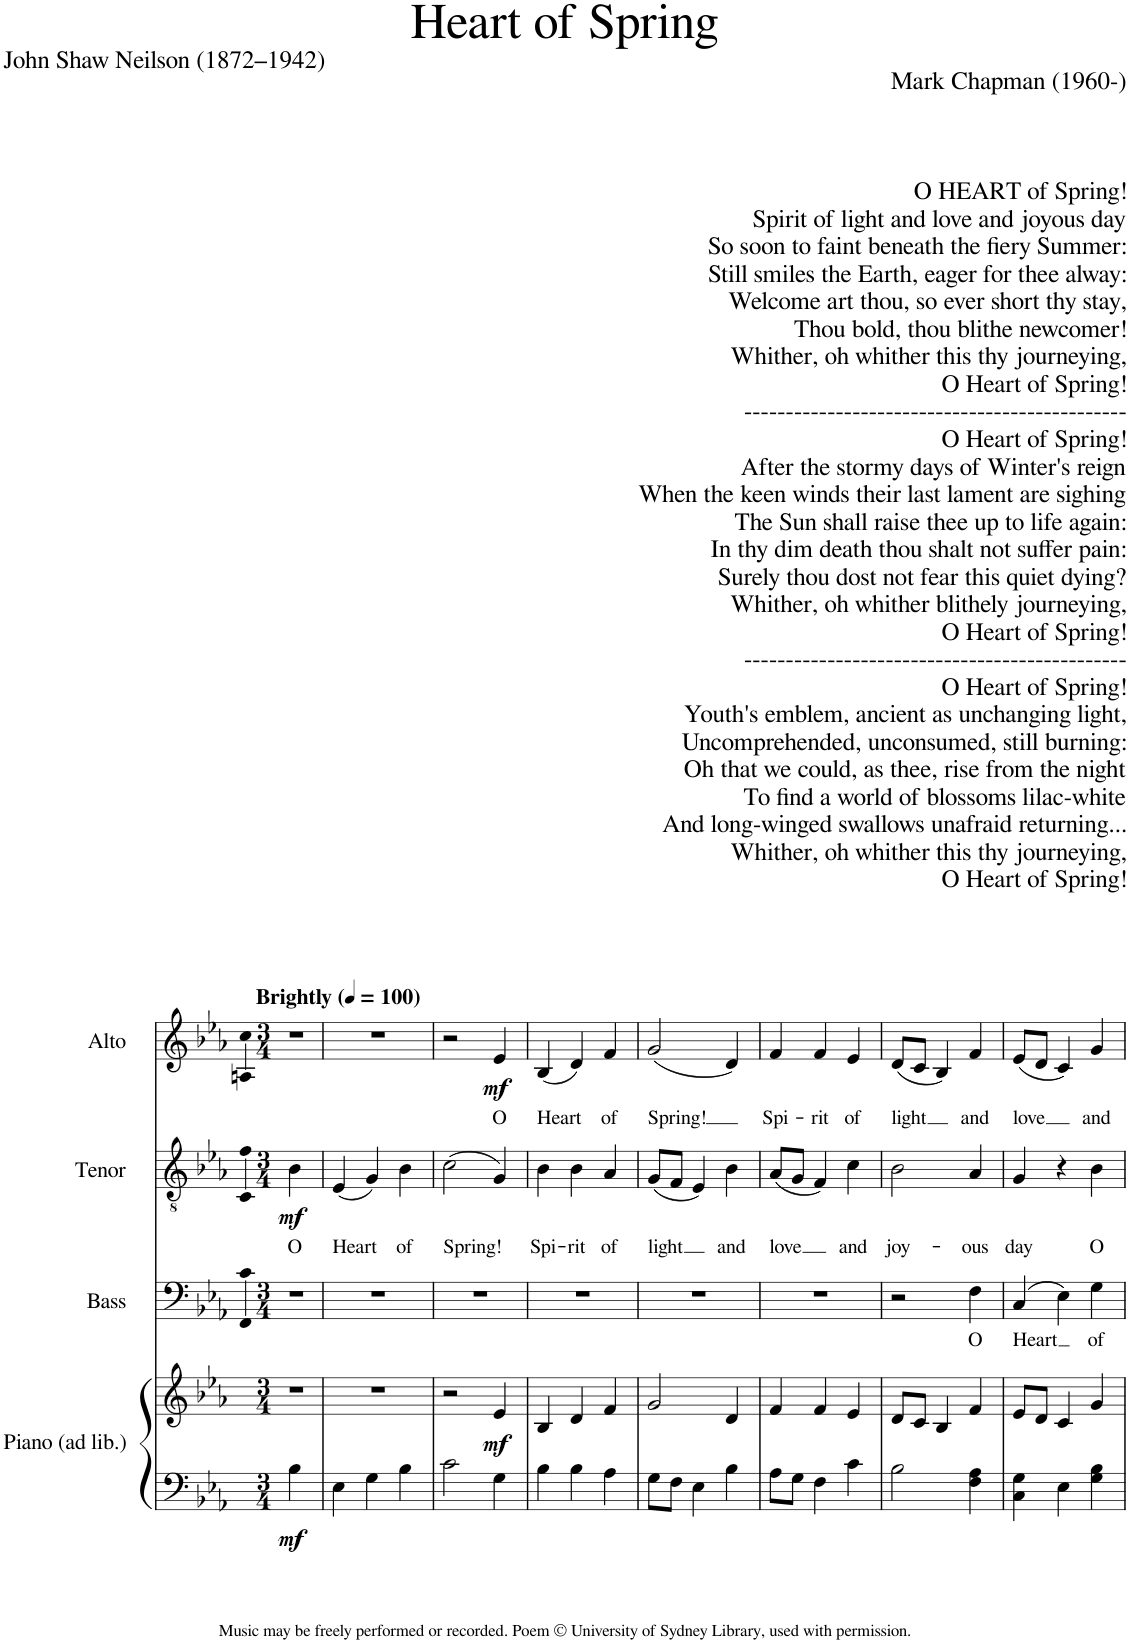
**kern	**kern	**dynam	**kern	**text	**kern	**text	**dynam	**kern	**text	**dynam	**kern
*part5	*part5	*part5	*part4	*part4	*part3	*part3	*part3	*part2	*part2	*part2	*part1
*staff6	*staff5	*staff5/6	*staff4	*staff4	*staff3	*staff3	*staff3	*staff2	*staff2	*staff2	*staff1
*I"Piano (ad lib.)	*	*	*I"Bass	*	*I"Tenor	*	*	*I"Alto	*	*	*I"Soprano
*I'Pno.	*	*	*I'B.	*	*I'T	*	*	*I'A	*	*	*I'S
*clefF4	*clefG2	*	*clefF4	*	*clefGv2	*	*	*clefG2	*	*	*clefG2
*	*	*	*	*	*	*	*	*Trd4c7	*	*	*
*k[b-e-a-]	*k[b-e-a-]	*	*k[b-e-a-]	*	*k[b-e-a-]	*	*	*k[b-e-a-]	*	*	*k[b-e-a-]
*M3/4	*M3/4	*	*M3/4	*	*M3/4	*	*	*M3/4	*	*	*M3/4
*MM100	*MM100	*	*MM100	*	*MM100	*	*	*MM100	*	*	*MM100
=1	=1	=1	=1	=1	=1	=1	=1	=1	=1	=1	=1
!	!	!	!	!	!	!	!	!	!	!	!LO:TX:a:B:t=Brightly
!	!	!LO:DY:b=2	!	!	!	!LO:LY:b	!LO:DY:b	!	!	!	!
4B-\	2.r	mf	2.r	.	4B-\	O	mf	2.r	.	.	2.r
2ryy	.	.	.	.	2ryy	.	.	.	.	.	.
=2	=2	=2	=2	=2	=2	=2	=2	=2	=2	=2	=2
!	!	!	!	!	!	!LO:LY:b	!	!	!	!	!
4E-\	2.r	.	2.r	.	(4E-/	Heart	.	2.r	.	.	2.r
4G\	.	.	.	.	4G/)	.	.	.	.	.	.
!	!	!	!	!	!	!LO:LY:b	!	!	!	!	!
4B-\	.	.	.	.	4B-\	of	.	.	.	.	.
=3	=3	=3	=3	=3	=3	=3	=3	=3	=3	=3	=3
!	!	!	!	!	!	!LO:LY:b	!	!	!	!	!
2c\	2r	.	2.r	.	(2c\	Spring!	.	2r	.	.	2.r
!	!	!LO:DY:b	!	!	!	!	!	!	!LO:LY:b	!LO:DY:b	!
4G\	4e-/	mf	.	.	4G/)	.	.	4e-/	O	mf	.
=4	=4	=4	=4	=4	=4	=4	=4	=4	=4	=4	=4
!	!	!	!	!	!	!LO:LY:b	!	!	!LO:LY:b	!	!
4B-\	4B-/	.	2.r	.	4B-\	Spi-	.	(4B-/	Heart	.	2.r
!	!	!	!	!	!	!LO:LY:b	!	!	!	!	!
4B-\	4d/	.	.	.	4B-\	-rit	.	4d/)	.	.	.
!	!	!	!	!	!	!LO:LY:b	!	!	!LO:LY:b	!	!
4A-\	4f/	.	.	.	4A-/	of	.	4f/	of	.	.
=5	=5	=5	=5	=5	=5	=5	=5	=5	=5	=5	=5
!	!	!	!	!	!	!LO:LY:b	!	!	!LO:LY:b	!	!
8G\L	2g/	.	2.r	.	(8G/L	light	.	(2g/	Spring!	.	2.r
8F\J	.	.	.	.	8F/J	.	.	.	.	.	.
4E-\	.	.	.	.	4E-/)	.	.	.	.	.	.
!	!	!	!	!	!	!LO:LY:b	!	!	!	!	!
4B-\	4d/	.	.	.	4B-\	and	.	4d/)	.	.	.
=6	=6	=6	=6	=6	=6	=6	=6	=6	=6	=6	=6
!	!	!	!	!	!	!LO:LY:b	!	!	!LO:LY:b	!	!
8A-\L	4f/	.	2.r	.	(8A-/L	love	.	4f/	Spi-	.	2.r
8G\J	.	.	.	.	8G/J	.	.	.	.	.	.
!	!	!	!	!	!	!	!	!	!LO:LY:b	!	!
4F\	4f/	.	.	.	4F/)	.	.	4f/	-rit	.	.
!	!	!	!	!	!	!LO:LY:b	!	!	!LO:LY:b	!	!
4c\	4e-/	.	.	.	4c\	and	.	4e-/	of	.	.
=7	=7	=7	=7	=7	=7	=7	=7	=7	=7	=7	=7
!	!	!	!	!	!	!LO:LY:b	!	!	!LO:LY:b	!	!
2B-\	8d/L	.	2r	.	2B-\	joy-	.	(8d/L	light	.	2.r
.	8c/J	.	.	.	.	.	.	8c/J	.	.	.
.	4B-/	.	.	.	.	.	.	4B-/)	.	.	.
!	!	!	!	!LO:LY:b	!	!LO:LY:b	!	!	!LO:LY:b	!	!
4F\ 4A-\	4f/	.	4F\	O	4A-/	-ous	.	4f/	and	.	.
=8	=8	=8	=8	=8	=8	=8	=8	=8	=8	=8	=8
!	!	!	!	!LO:LY:b	!	!LO:LY:b	!	!	!LO:LY:b	!	!
4C\ 4G\	8e-/L	.	(4C/	Heart	4G/	day	.	(8e-/L	love	.	2.r
.	8d/J	.	.	.	.	.	.	8d/J	.	.	.
4E-\	4c/	.	4E-\)	.	4r	.	.	4c/)	.	.	.
!	!	!	!	!LO:LY:b	!	!LO:LY:b	!	!	!LO:LY:b	!	!
4G\ 4B-\	4g/	.	4G\	of	4B-\	O	.	4g/	and	.	.
=	=	=	=	=	=	=	=	=	=	=	=
*-	*-	*-	*-	*-	*-	*-	*-	*-	*-	*-	*-
